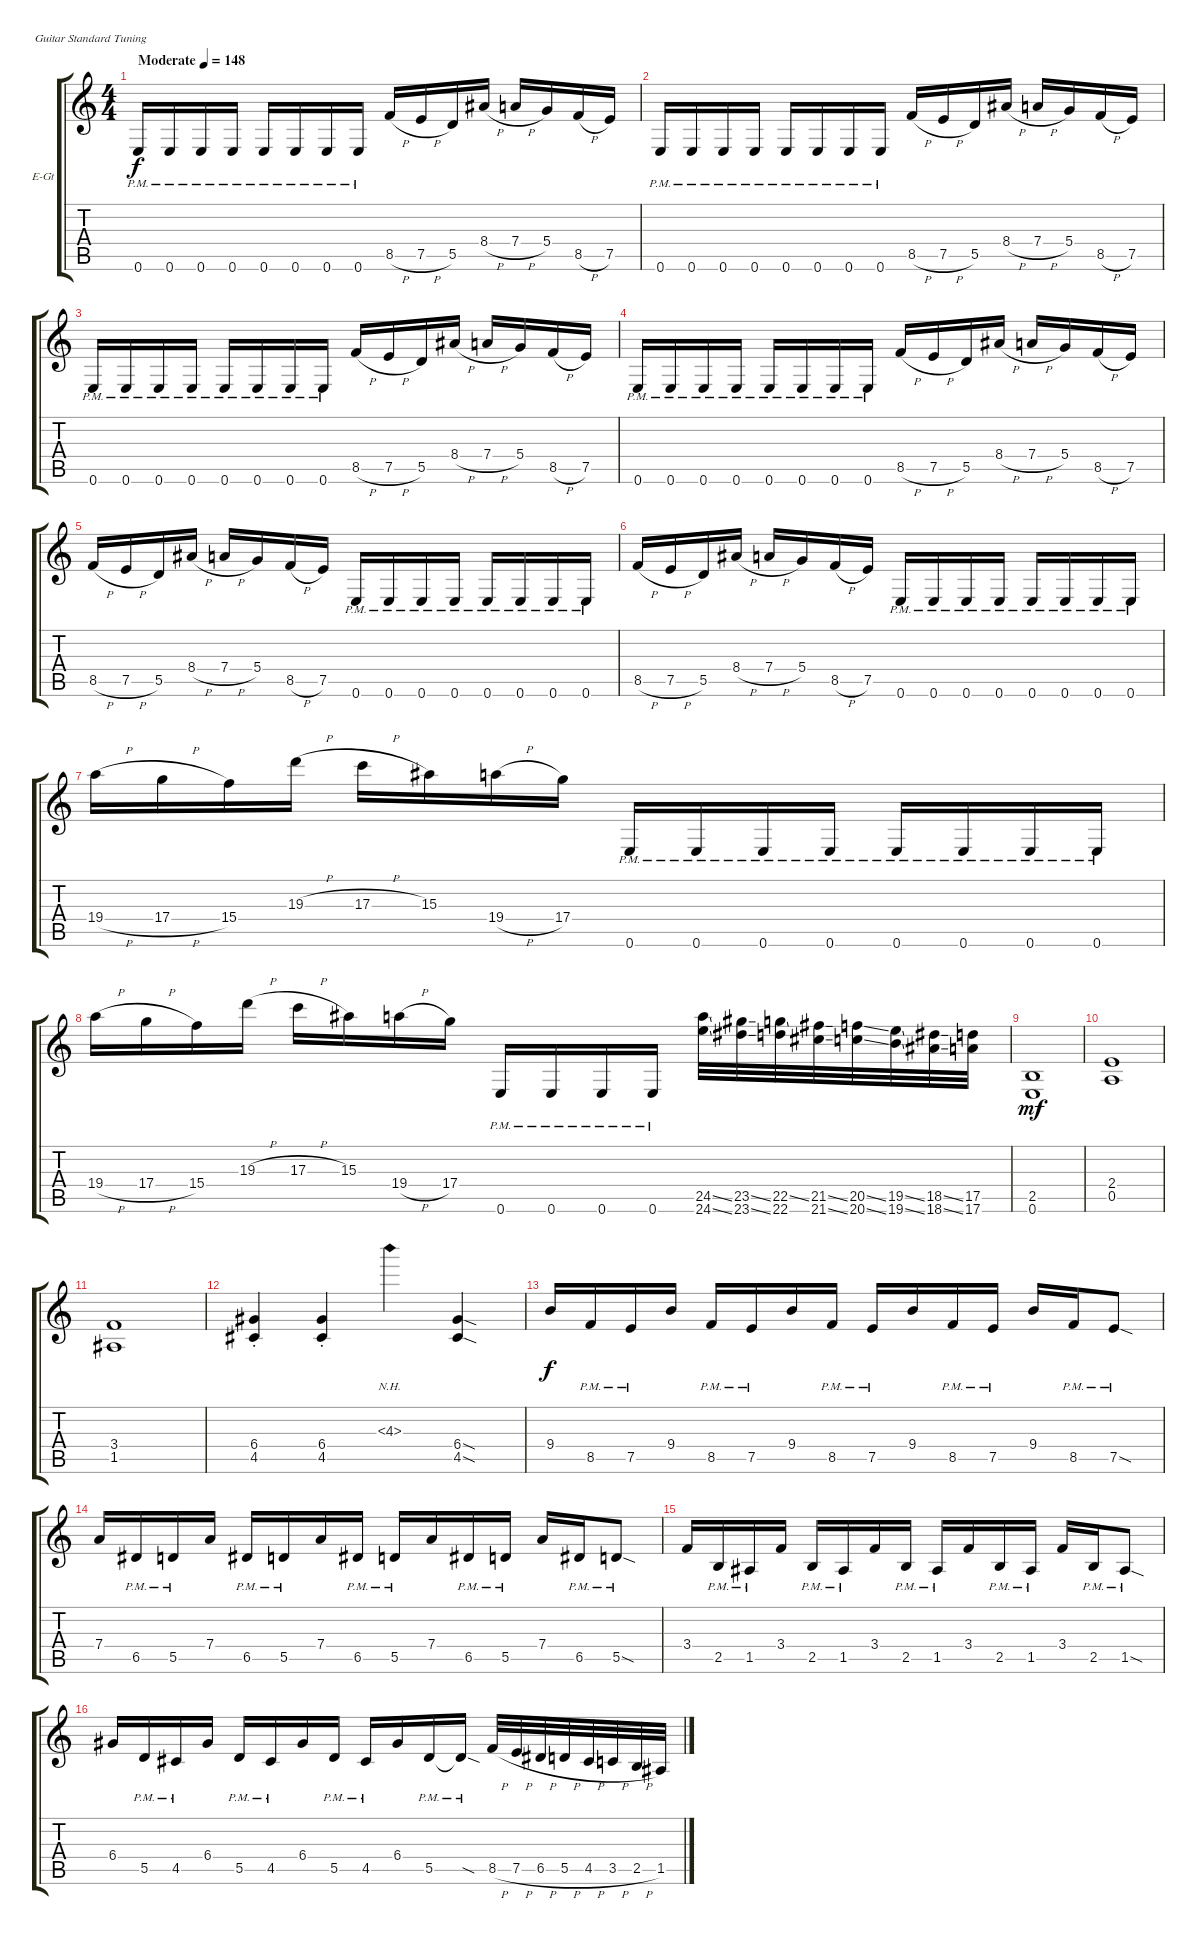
\bracketExtendMode groupsimilarinstruments
\firstSystemTrackNameOrientation horizontal
\otherSystemsTrackNameOrientation horizontal
\track ("Guitar 2" "E-Gt") {instrument distortionguitar}
\staff {score tabs}
\tuning (E4 B3 G3 D3 A2 E2)
\ts (4 4)
\tempo (148 "Moderate")
\clef g2
\scale
0.487395
\ks c
0.6{pm}.16{dy f instrument distortionguitar} 0.6{pm}.16 0.6{pm}.16 0.6{pm}.16 0.6{pm}.16 0.6{pm}.16 0.6{pm}.16 0.6{pm}.16 8.5{h}.16 7.5{h}.16 5.5.16 8.4{h}.16 7.4{h}.16 5.4.16 8.5{h}.16 7.5.16 |
\scale
0.256303 0.6{pm}.16 0.6{pm}.16 0.6{pm}.16 0.6{pm}.16 0.6{pm}.16 0.6{pm}.16 0.6{pm}.16 0.6{pm}.16 8.5{h}.16 7.5{h}.16 5.5.16 8.4{h}.16 7.4{h}.16 5.4.16 8.5{h}.16 7.5.16 |
\scale
0.256303 0.6{pm}.16 0.6{pm}.16 0.6{pm}.16 0.6{pm}.16 0.6{pm}.16 0.6{pm}.16 0.6{pm}.16 0.6{pm}.16 8.5{h}.16 7.5{h}.16 5.5.16 8.4{h}.16 7.4{h}.16 5.4.16 8.5{h}.16 7.5.16 |
\scale
0.333333 0.6{pm}.16 0.6{pm}.16 0.6{pm}.16 0.6{pm}.16 0.6{pm}.16 0.6{pm}.16 0.6{pm}.16 0.6{pm}.16 8.5{h}.16 7.5{h}.16 5.5.16 8.4{h}.16 7.4{h}.16 5.4.16 8.5{h}.16 7.5.16 |
\scale
0.333333 8.5{h}.16 7.5{h}.16 5.5.16 8.4{h}.16 7.4{h}.16 5.4.16 8.5{h}.16 7.5.16 0.6{pm}.16 0.6{pm}.16 0.6{pm}.16 0.6{pm}.16 0.6{pm}.16 0.6{pm}.16 0.6{pm}.16 0.6{pm}.16 |
\scale
0.333333 8.5{h}.16 7.5{h}.16 5.5.16 8.4{h}.16 7.4{h}.16 5.4.16 8.5{h}.16 7.5.16 0.6{pm}.16 0.6{pm}.16 0.6{pm}.16 0.6{pm}.16 0.6{pm}.16 0.6{pm}.16 0.6{pm}.16 0.6{pm}.16 |
\scale
0.333333 19.4{h}.16 17.4{h}.16 15.4.16 19.3{h}.16 17.3{h}.16 15.3.16 19.4{h}.16 17.4.16 0.6{pm}.16 0.6{pm}.16 0.6{pm}.16 0.6{pm}.16 0.6{pm}.16 0.6{pm}.16 0.6{pm}.16 0.6{pm}.16 |
\scale
0.333333 19.4{h}.16 17.4{h}.16 15.4.16 19.3{h}.16 17.3{h}.16 15.3.16 19.4{h}.16 17.4.16 0.6{pm}.16 0.6{pm}.16 0.6{pm}.16 0.6{pm}.16 (24.5{ss} 24.6{ss}).32 (23.5{ss} 23.6{ss}).32 (22.5{ss} 22.6).32 (21.5{ss} 21.6{ss}).32 (20.5{ss} 20.6{ss}).32 (19.5{ss} 19.6{ss}).32 (18.5{ss} 18.6{ss}).32 (17.5 17.6).32 |
\scale
0.333333 (0.6 2.5).1{dy mf} |
\scale
0.333333 (0.5 2.4).1 |
\scale
0.333333 (3.4 1.5).1 |
\scale
0.333333 (4.5{st} 6.4{st}).4 (4.5{st} 6.4{st}).4 4.3{nh}.4 (4.5{sod} 6.4{sod}).4 |
\scale
0.333333 9.4.16{dy f} 8.5{pm}.16 7.5{pm}.16 9.4.16 8.5{pm}.16 7.5{pm}.16 9.4.16 8.5{pm}.16 7.5{pm}.16 9.4.16 8.5{pm}.16 7.5{pm}.16 9.4.16 8.5{pm}.16 7.5{sod pm}.8 |
\scale
0.333333 7.4.16 6.5{pm}.16 5.5{pm}.16 7.4.16 6.5{pm}.16 5.5{pm}.16 7.4.16 6.5{pm}.16 5.5{pm}.16 7.4.16 6.5{pm}.16 5.5{pm}.16 7.4.16 6.5{pm}.16 5.5{sod pm}.8 |
\scale
0.333333 3.4.16 2.5{pm}.16 1.5{pm}.16 3.4.16 2.5{pm}.16 1.5{pm}.16 3.4.16 2.5{pm}.16 1.5{pm}.16 3.4.16 2.5{pm}.16 1.5{pm}.16 3.4.16 2.5{pm}.16 1.5{sod pm}.8 |
\scale
0.333333 6.4.16 5.5{pm}.16 4.5{pm}.16 6.4.16 5.5{pm}.16 4.5{pm}.16 6.4.16 5.5{pm}.16 4.5{pm}.16 6.4.16 5.5{pm}.16 5.5{sod pm t}.16 8.5{h}.32 7.5{h}.32 6.5{h}.32 5.5{h}.32 4.5{h}.32 3.5{h}.32 2.5{h}.32 1.5.32
